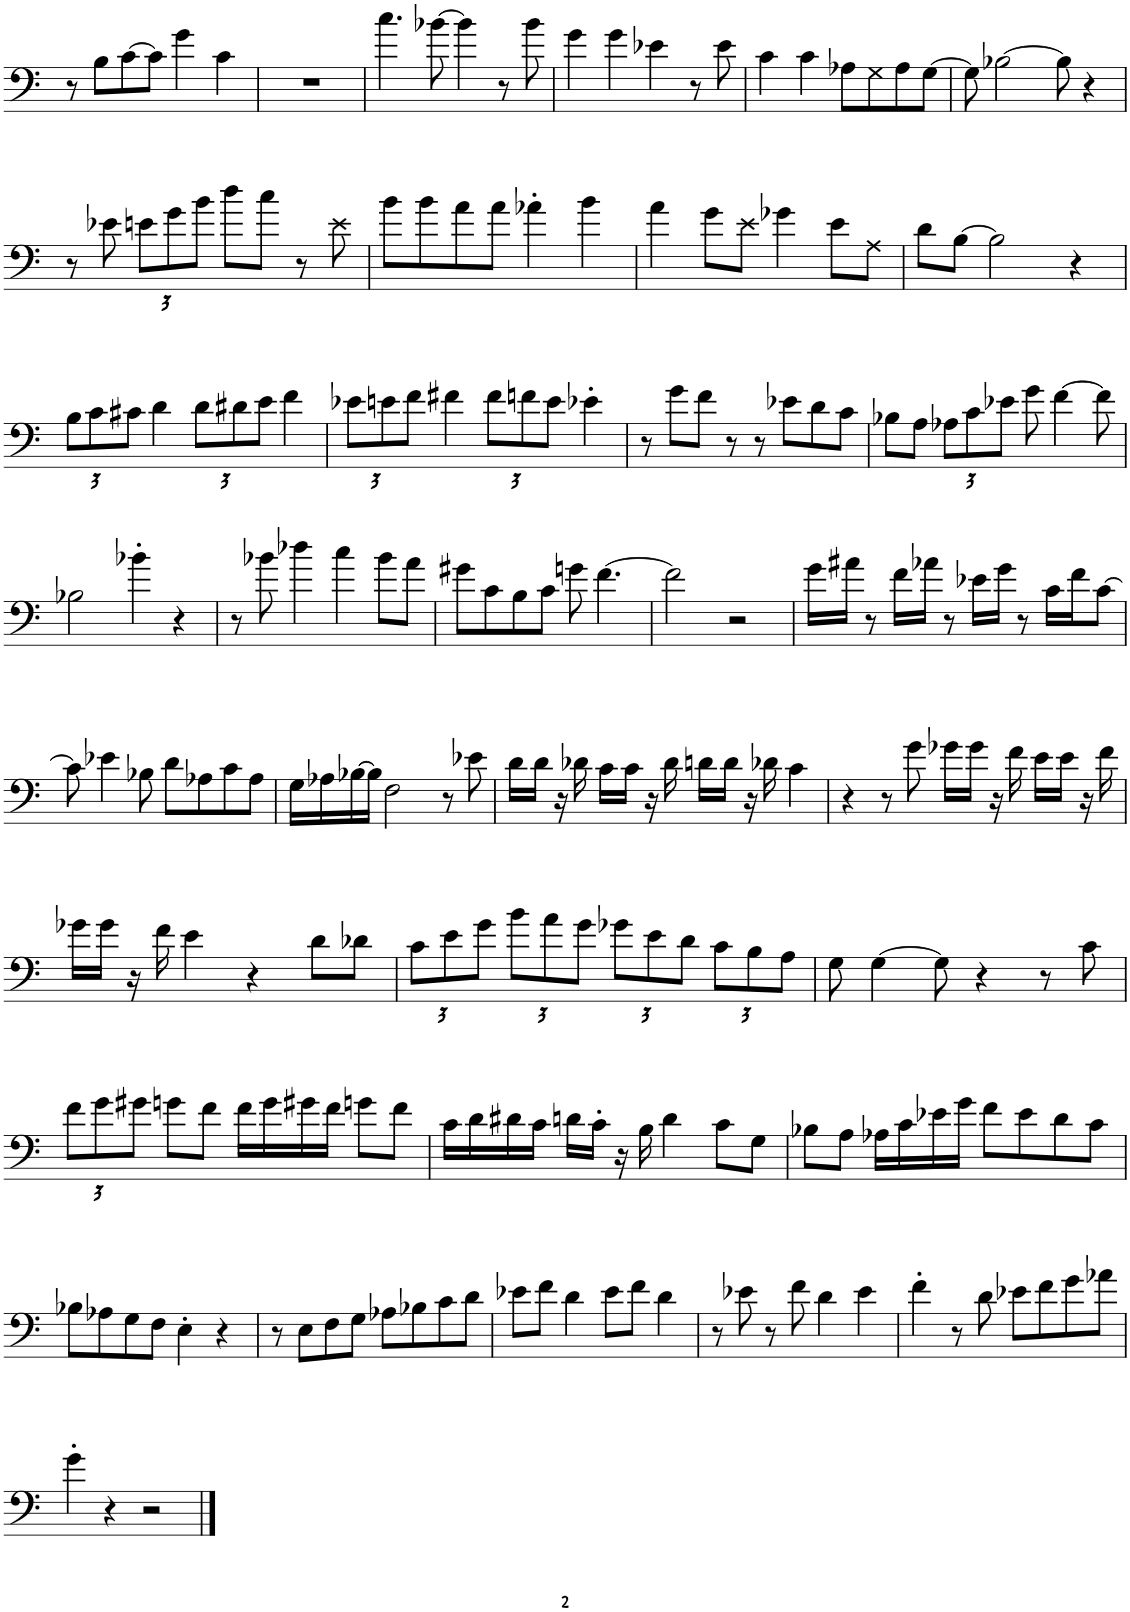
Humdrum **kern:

**kern
*part1
*staff1
*I"Piano
*I'Pno.
!!LO:PB:g=z
*clefF4
*k[]
*M4/4
=31
8r
8B\L
[8c\
8c\J]
4g\
4c\
=32
1r
=33
4.cc\
[8b-X\
4b-\]
8r
8b-\
=34
4g\
4g\
4e-X\
8r
8e-\
=35
4c\
4c\
8A-X\L
8G\
8A-\
[8G\J
=36
8G\]
[2B-X\
8B-\]
4r
!!LO:LB:g=z
=37
8r
8e-X\
*Xbrackettup
12en\L
12g\
12b\J
8dd\L
8cc\J
8r
8e\
=38
8b\L
8b\
8a\
8a\J
4a-X'\
4b\
=39
4a\
8g\L
8e\J
4g-X\
8e\L
8A\J
=40
8d\L
[8B\J
2B\]
4r
!!LO:LB:g=z
=41
12B\L
12c\
12c#X\J
4d\
12d\L
12d#X\
12e\J
4f\
=42
12e-X\L
12en\
12f\J
4f#X\
12f#\L
12fn\
12e\J
4e-X'\
=43
8r
8g\L
8f\J
8r
8r
8e-X\L
8d\
8c\J
=44
8B-X\L
8A\J
12A-X\L
12c\
12e-X\J
8g\
[4f\
8f\]
!!LO:LB:g=z
=45
2B-X\
4b-X'\
4r
=46
8r
8b-X\
4dd-X\
4cc\
8b-\L
8a\J
=47
8g#X\L
8c\
8B\
8c\J
8gn\
[4.f\
=48
2f\]
2r
=49
16g\LL
16a#X\JJ
8r
16f\LL
16a-X\JJ
8r
16e-X\LL
16g\JJ
8r
16c\LL
16f\J
[8c\J
!!LO:LB:g=z
=50
8c\]
4e-X\
8B-X\
8d\L
8A-X\
8c\
8A-\J
=51
16G\LL
16A-X\
[16B-X\
16B-\JJ]
2F\
8r
8e-X\
=52
16d\LL
16d\JJ
16r
16d-X\
16c\LL
16c\JJ
16r
16d-\
16dn\LL
16d\JJ
16r
16d-X\
4c\
=53
4r
8r
8g\
16g-X\LL
16g-\JJ
16r
16f\
16e\LL
16e\JJ
16r
16f\
!!LO:LB:g=z
=54
16g-X\LL
16g-\JJ
16r
16f\
4e\
4r
8d\L
8d-X\J
=55
12c\L
12e\
12g\J
12b\L
12a\
12g\J
12g-X\L
12e\
12d\J
12c\L
12B\
12A\J
=56
8G\
[4G\
8G\]
4r
8r
8c\
!!LO:LB:g=z
=57
12f\L
12g\
12g#X\J
8gn\L
8f\J
16f\LL
16g\
16g#X\
16f\JJ
8gn\L
8f\J
=58
16c\LL
16d\
16d#X\
16c\JJ
16dn\LL
16c'\JJ
16r
16B\
4d\
8c\L
8G\J
=59
8B-X\L
8A\J
16A-X\LL
16c\
16e-X\
16g\JJ
8f\L
8e-\
8d\
8c\J
!!LO:LB:g=z
=60
8B-X\L
8A-X\
8G\
8F\J
4E'\
4r
=61
8r
8E\L
8F\
8G\J
8A-X\L
8B-X\
8c\
8d\J
=62
8e-X\L
8f\J
4d\
8e-\L
8f\J
4d\
=63
8r
8e-X\
8r
8f\
4d\
4e-\
=64
4f'\
8r
8d\
8e-X\L
8f\
8g\
8a-X\J
!!LO:LB:g=z
=65
4g'\
4r
2r
==
*-
